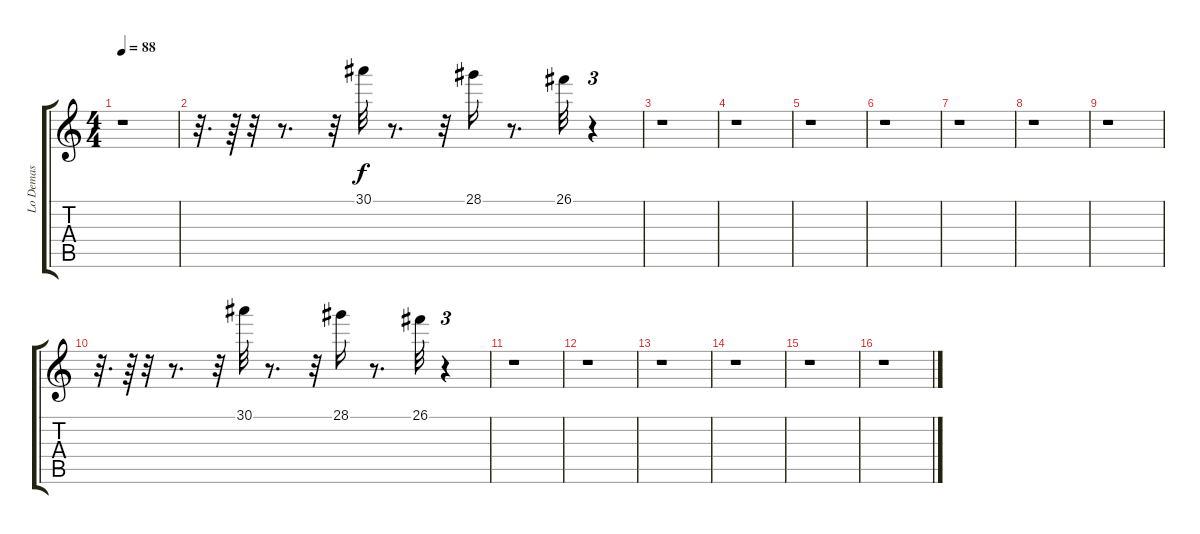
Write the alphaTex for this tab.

\track ("Lo Demas" "Lo Demas") {instrument fx3crystal}
\staff {score tabs}
\tuning (E4 B3 G3 D3 A2 E2) {hide}
\ts (4 4)
\tempo 88
\clef g2
\ks c
r.1{dy f} |
r.32{d} r.64 r.32{volume 11 balance 12 instrument fx3crystal} r.8{d} r.32 30.1.32 r.8{d} r.32 28.1.16 r.8{d} 26.1.32 r.4{tu (3 2)} |
r.1 |
r.1 |
r.1 |
r.1 |
r.1 |
r.1 |
r.1 |
r.32{d} r.64 r.32 r.8{d} r.32 30.1.32 r.8{d} r.32 28.1.16 r.8{d} 26.1.32 r.4{tu (3 2)} |
r.1 |
r.1 |
r.1 |
r.1 |
r.1 |
r.1
